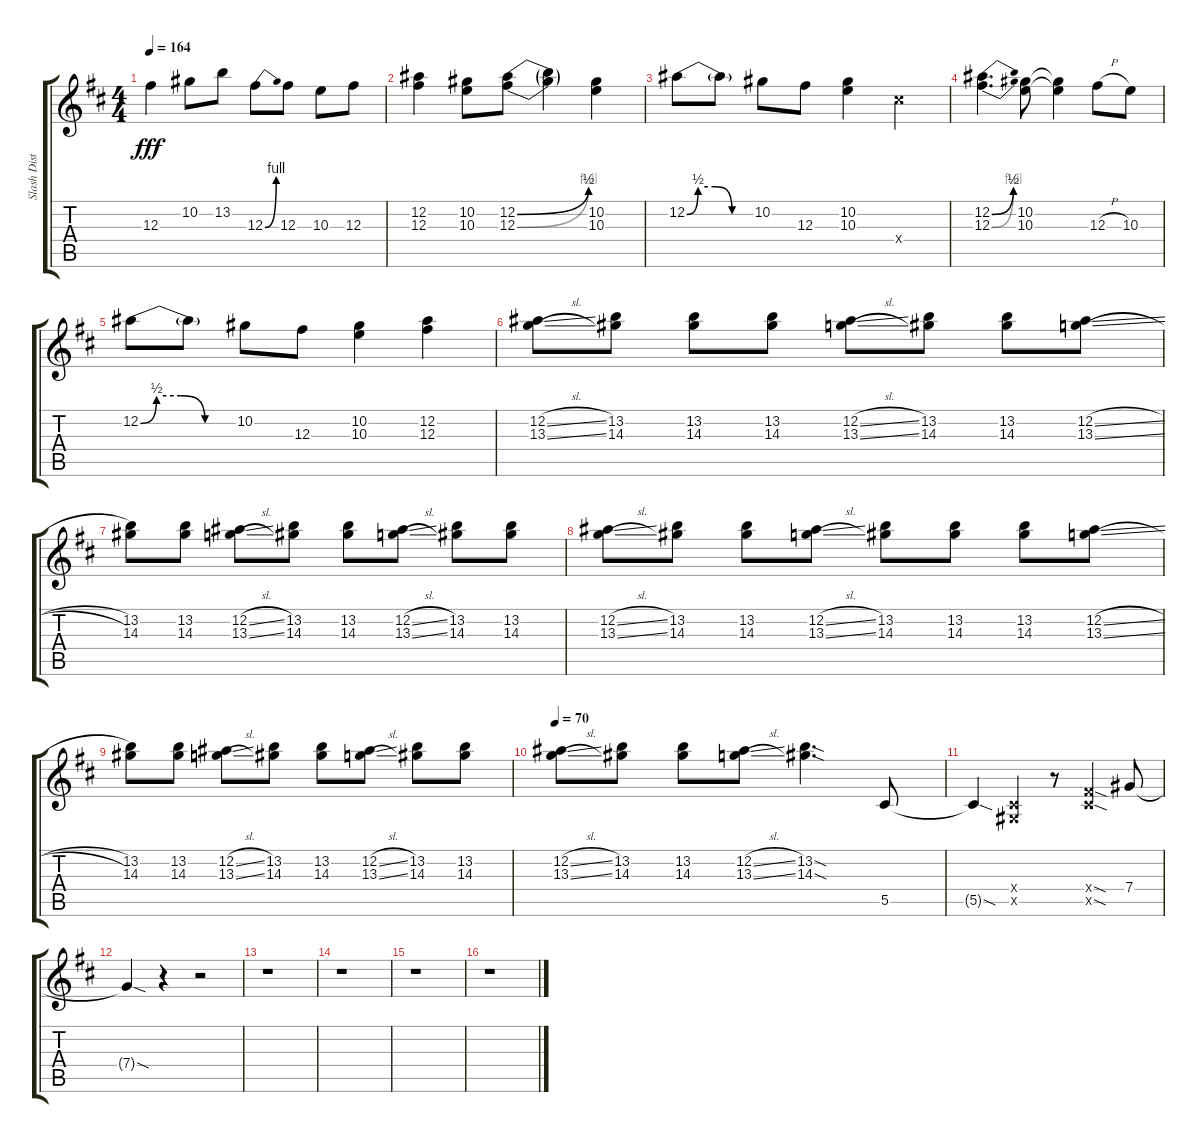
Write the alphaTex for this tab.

\track ("Slash Dist" "Slash Dist") {instrument distortionguitar}
\staff {score tabs}
\tuning (Eb4 Bb3 Gb3 Db3 Ab2 Eb2) {hide}
\ts (4 4)
\tempo 164
\clef g2
\ks d
12.3{t}.4{dy fff} 10.2.8 13.2.8 12.3{be (bend 0 0 60 4)}.8 12.3.8 10.3.8 12.3.8 |
(12.2 12.3).4 (10.2 10.3).8 (12.2{be (bend 0 0 60 2)} 12.3{be (bend 0 0 60 4)}).8 (12.2{t} 12.3{t}).4 (10.2 10.3).4 |
12.2{be (custom 0 0 10 2 25 2 40 0 60 0)}.8 12.2{t}.8 10.2.8 12.3.8 (10.2 10.3).4 12.4{x}.4 |
(12.2{be (bend 0 0 60 2)} 12.3{be (bend 0 0 60 4)}).4{d} (10.2 10.3).8 (10.2{t} 10.3{t}).4 12.3{h}.8 10.3.8 |
12.2{be (custom 0 0 10 2 25 2 40 0 60 0)}.8 12.2{t}.8 10.2.8 12.3.8 (10.2 10.3).4 (12.2 12.3).4 |
(12.2{sl} 13.3{sl}).8 (13.2 14.3).8 (13.2 14.3).8 (13.2 14.3).8 (12.2{sl} 13.3{sl}).8 (13.2 14.3).8 (13.2 14.3).8 (12.2{sl} 13.3{sl}).8 |
(13.2 14.3).8 (13.2 14.3).8 (12.2{sl} 13.3{sl}).8 (13.2 14.3).8 (13.2 14.3).8 (12.2{sl} 13.3{sl}).8 (13.2 14.3).8 (13.2 14.3).8 |
(12.2{sl} 13.3{sl}).8 (13.2 14.3).8 (13.2 14.3).8 (12.2{sl} 13.3{sl}).8 (13.2 14.3).8 (13.2 14.3).8 (13.2 14.3).8 (12.2{sl} 13.3{sl}).8 |
(13.2 14.3).8 (13.2 14.3).8 (12.2{sl} 13.3{sl}).8 (13.2 14.3).8 (13.2 14.3).8 (12.2{sl} 13.3{sl}).8 (13.2 14.3).8 (13.2 14.3).8 |
\tempo 70
(12.2{sl} 13.3{sl}).8 (13.2 14.3).8 (13.2 14.3).8 (12.2{sl} 13.3{sl}).8 (13.2{sod} 14.3{sod}).4{d} 5.5.8 |
5.5{sod t}.4 (0.4{x} 0.5{x}).4 r.8 (5.4{sod x} 5.5{sod x}).4 7.4.8 |
7.4{sod t}.4 r.4 r.2 |
r.1 |
r.1 |
r.1 |
r.1
